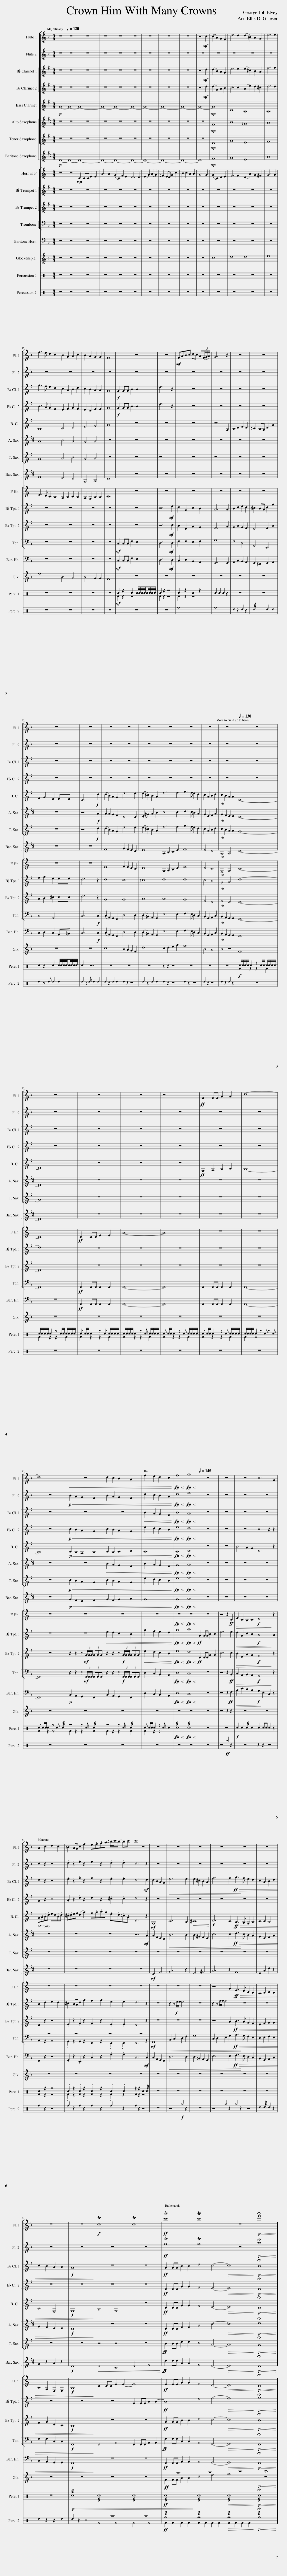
X:1
%%score [ 1 2 [ 3 4 ] 5 [ 6 7 ] 8 ] [ 9 [ 10 11 ] ( 12 13 ) ] 14 ( 15 16 ) ( 17 18 ) ( 19 20 )
L:1/8
Q:1/4=120
M:4/4
I:linebreak $
K:F
V:1 treble
V:2 treble
V:3 treble transpose=-2
V:4 treble transpose=-2
V:5 treble transpose=-14
V:6 treble transpose=-9
V:7 treble transpose=-14
V:8 treble transpose=-21
V:9 treble transpose=-7
V:10 treble transpose=-2
V:11 treble transpose=-2
V:12 bass
V:13 bass
V:14 bass
V:15 treble transpose=24
V:16 treble transpose="24 "
V:17 perc
K:none
V:18 perc
K:none
V:19 perc
K:none
V:20 perc
K:none
V:1
 z8 | z8 | z8 | z8 | z8 | %5
 z8 | z8 | z8 | z8 | z6!mf! c2 | %10
 (c2 A2) G2 F2 | d6 d2 | (d2 =B2) A2 G2 | e6 e2 |$ f3 e d2 c2 | %15
 B2 G2 A2 c2 | B2 A2 G2 G2 | F8 | z8 | z8 | %20
!mf! FABc dc A(3(F/G/A/) | G6 z2 | z8 | z8 |$ z8 | %25
 z8 | z8 | z8 | z8 | z8 | %30
 z8 | z8 | z8 |[Q:1/4=130] z8 |$ z8 | %35
 z8 | z8 | z8 |!ff! F2 FF A2 A2 | d8- |$ %40
 d8 |!<(! z8 | d2 c2 B2 A2 | f2 e2 d2 c2!<)! |!<(! f8!<)! | %45
!<(! g8!<)! |[Q:1/4=145] z8 | z8 | z8 | z6 G2 |$ %50
 A2 c2 d2 c2 | =B2 AG c2 f2 | .e.f.g.a =b/c'/b- bc' | c'4 z4 | z8 | %55
 z8 | z8 | z8 | z8 | z8 |$ %60
 z8 | z8 |!f! Tc8 | Tc8 |!ff! Tc'8 | %65
 Tc'8 | z8 |!p!!<(! !fermata!f'8!<)! |] %68
V:2
 z8 | z8 | z8 | z8 | z8 | %5
 z8 | z8 | z8 | z8 | z8 | %10
 z8 | z8 | z8 | z8 |$ z8 | %15
 z8 | z8 | z8 | z8 | z8 | %20
 z8 | z8 | z8 | z8 |$ z8 | %25
 z8 | z8 | z8 | z8 | z8 | %30
 z8 | z8 | z8 | z8 |$ z8 | %35
 z8 | z8 | z8 | z8 | z8 |$ %40
 z8 |!p!!<(! B2 A2 G2 F2 | B2 A2 G2 F2 | d2 c2 B2 A2!<)! |!<(! d8!<)! | %45
!<(! e8!<)! | z8 | z8 | z8 | z8 |$ %50
 .c2 z2 z4 | .d2 z2 .e2 z2 | .e2 z2 .d2 .d2 | c6 z2 | z8 | %55
 z8 | z8 | z8 | z8 | z8 |$ %60
 z8 | z8 | z8 | z8 |!ff! Tf8 | %65
 Tf8 | z8 |!p!!<(! !fermata!a8!<)! |] %68
V:3
[K:G] z8 | z8 | z8 | z8 | z8 | %5
 z8 | z8 | z8 | z8 | z6!mf! d2 | %10
 (d2 B2) A2 G2 | e6 e2 | (e2 ^c2) B2 A2 | f6 f2 |$ g3 f e2 d2 | %15
 c2 A2 B2 d2 | c2 B2 A2 A2 | G8 |!f! G2 GG B2 B2 | e6 z2 | %20
 z8 | z8 | z8 | z8 |$ z8 | %25
 z8 | z8 | z8 | z8 | z8 | %30
 z8 | z8 | z8 | z8 |$ z8 | %35
 z8 | z8 | z8 | z8 | z8 |$ %40
 z8 | z8 | z8 |!<(! B2 A2 G2 F2!<)! |!<(! B8!<)! | %45
!<(! A8!<)! | z8 | z8 | z8 | z8 |$ %50
 .d2 z2 z4 | .e2 z2 .f2 z2 | .f2 z2 .e2 .e2 | d6!mf! d2 | d2 B2 A2 G2 | %55
!<(! e6 e2 | e2 ^c2 B2 A2 | f6 f2 |!ff!!>(! g3!<)! f e2 d2 | c2 A2 B2 d2 |$ %60
 c2 B2 A2 A2 |!f! G8!>)! | z8 | z8 |!ff! G2 GG B2 B2 | %65
 d4 c4- |!>(! c8!>)! |!p!!<(! !fermata!B8!<)! |] %68
V:4
[K:G] z8 | z8 | z8 | z8 | z8 | %5
 z8 | z8 | z8 | z8 | z6!mf! d2 | %10
 (d2 G2) A2 B2 | c6 c2 | (A2 e2) d2 ^c2 | d6 d2 |$ B3 A G2 F2 | %15
 E2 F2 G2 F2 | E2 D2 F2 F2 | G8 |!f! G2 GG B2 B2 | e6 z2 | %20
 z8 | z8 | z8 | z8 |$ z8 | %25
 z8 | z8 | z8 | z8 | z8 | %30
 z8 | z8 | z8 | z8 |$ z8 | %35
 z8 | z8 | z8 | z8 | z8 |$ %40
 z8 |!p!!<(! c2 B2 A2 G2 | c2 B2 A2 G2 | e2 d2 c2 B2!<)! |!<(! e8!<)! | %45
!<(! d8!<)! | z8 | z8 | z8 | z4 z2 z2 |$ %50
 .G2 z2 z4 | .A2 z2 .d2 z2 | .d2 z2 .^c2 .c2 | d6 z2 | z8 | %55
 z8 | z8 | z8 | z8 | z8 |$ %60
 z8 | z8 | z8 | z8 |!ff! D2 DD G2 G2 | %65
 F4 E4- |!>(! E8!>)! |!p!!<(! !fermata!D8!<)! |] %68
V:5
[K:G]!p! G8- | G8- | G8- | G8- | G8- | %5
 G8- | G8- | G8- | G8- | G8- | %10
!mp! G8 | C8 | A,8 | A,8 |$ B,8 | %15
 C4 D4 | E4 F4 | G8 | z8 | z8 | %20
 z8 | z6 A,2 | B,2 D2 E2 D2 | ^C2 B,A, D2 G2 |$ F2 G2 E2 EE | %25
 D6!f! d2 | (d2 B2) A2 G2 | e6 e2 | (e2 ^c2) B2 A2 | f6 f2 | %30
 g3 f e2 d2 | c2 A2 B2 d2 | c2 B2 A2 A2 | D8- |$ D8 | %35
 z8 | z8 | z8 |!ff! G,2 A,2 B,2 C2 | B,8- |$ %40
 B,8 |!p!!<(! C2 B,2 A,2 B,2 | C2 B,2 C2 D2 | C8!<)! |!<(! C8!<)! | %45
!<(! D8!<)! | z8 | z8 | B4 A2 G2 | D6 z2 |$ %50
 .G.A.B.d .e.d.B.d | .^c.d.e.f (d2 g2) | .f.g.a.g .e.d.^c.A | D6 z2 |!mf! G,8 | %55
 C6 B,2 |!<(! ^C8!<)! |!f! D6 C2 |!ff!!>(! B,3 A, G,2 B,2 | C2 C2 B,4 |$ %60
 C4 F,4 |!f! G,8!>)! | B,4 G,4 | z8 |!ff! D2 DD G2 G2 | %65
 F4 E4- |!>(! E8!>)! |!p!!<(! !fermata!D8!<)! |] %68
V:6
[K:D] z8 | z8 | z8 | z8 | z8 | %5
 z8 | z8 | z8 | z8 | z8 | %10
!mp! F8 | B8 | ^G8 | A8 |$ A8 | %15
 B4 A4 | G4 A4 | z8 | z8 | z8 | %20
 z8 | z8 | z8 | z8 |$ z8 | %25
 z6!f! A2 | A2 A2 G2 F2 | D6 D2 | (E2 ^G2) A2 B2 | c6 c2 | %30
 d3 c B2 A2 | G2 E2 F2 A2 | G2 F2 E2 E2 | D8- |$ D8 | %35
 z8 | z8 | z8 | z8 | z8 |$ %40
 z8 | z8 |!<(! B2 A2 G2 F2 | B2 A2 G2 F2!<)! |!<(! G8!<)! | %45
!<(! A8!<)! | z8 | z8 | z8 | z8 |$ %50
 z8 | z8 | z8 | z6!mf! A2 | A2 F2 E2 D2 | %55
!<(! B6 B2 | B2 ^G2 F2 E2 | c6 c2 |!ff!!>(! d3!<)! c B2 A2 | G2 E2 F2 A2 |$ %60
 G2 F2 E2 E2 |!f! D8!>)! | z8 | z8 |!ff! D2 DD F2 F2 | %65
 A4 c4- |!>(! c8!>)! |!p!!<(! !fermata!d8!<)! |] %68
V:7
[K:G] z8 | z8 | z8 | z8 | z8 | %5
 z8 | z8 | z8 | z8 | z8 | %10
!mp! D8 | G8 | E8 | F8 |$ G8 | %15
 A4 B4 | G4 A4 | z8 | z8 | z8 | %20
 z8 | z8 | z8 | z8 |$ z8 | %25
 z6!f! d2 | (d2 B2) A2 G2 | e6 e2 | (e2 ^c2) B2 A2 | f6 f2 | %30
 g3 f e2 d2 | c2 A2 B2 d2 | c2 B2 A2 A2 | G8- |$ G8 | %35
 z8 | z8 | z8 | z8 | z8 |$ %40
 z8 |!p!!<(! c2 B2 A2 G2 | c2 B2 A2 G2 | e2 d2 c2 B2!<)! |!<(! e8!<)! | %45
!<(! f8!<)! | z8 | z8 | z8 | z8 |$ %50
 z8 | z8 | z8 | z8 | z8 | %55
 z8 | z8 | z8 | z8 | z8 |$ %60
 z8 | z8 | z4 z4 | z8 |!ff! B2 BB d2 d2 | %65
 c4 A4- |!>(! A8!>)! |!p!!<(! !fermata!G8!<)! |] %68
V:8
[K:D]!p! D8- | D8- | D8- | D8- | D8- | %5
 D8- | D8- | D8- | D8- | D8 | %10
!mp! F8 | G8 | E8 | A8 |$ F8 | %15
 E4 D4 | G,4 A,4 | D8 | z8 | z8 | %20
 z8 | z8 | z8 | z8 |$ z8 | %25
 z8 | F8 | G2 F2 E2 D2 | E8 | A,2 B,2 C2 E2 | %30
 F8 | E4 D4 | G,4 A,4 | D8- |$ D8 | %35
 z8 | z8 | z8 | z8 | z8 |$ %40
 z8 |!p!!<(! G2 F2 E2 F2 | G2 F2 G2 A2 | G8!<)! |!<(! G8!<)! | %45
!<(! A8!<)! | z8 | z8 | z8 | z8 |$ %50
 z8 | z8 | z8 | z8 |!mf! D4 F4 | %55
 G6 z2 | E4 ^G4 | A6 z2 | F8 | E2 A2 d2 z2 |$ %60
 G2 z2 A2 z2 |!f! D8 |!<(! D4 B,4 | D4 F4!<)! |!ff!!ff! d2 dd A2 A2 | %65
 F4 E4- |!>(! E8!>)! |!p!!<(! !fermata!D8!<)! |] %68
V:9
[K:C] z8 | z8 |!mp! C2 CC E2 E2 | A6 A2 | (G2 C2) F2 E2 | %5
 D6 D2 | (E2 G2) (A2 G2) | ^F2 ED G2 c2 | B2 c2 A2 A2 | G6 G2 | %10
 (G2 C2) D2 E2 | F6 F2 | (D2 A2) G2 ^F2 | G6 G2 |$ E3 D C2 B,2 | %15
 A,2 B,2 C2 B,2 | A,2 G,2 B,2 B,2 | C8 | z8 | z8 | %20
 z8 | z8 | z8 | z8 |$ z8 | %25
 z8 | E8 | F2 E2 D2 C2 | D8 | G,2 A,2 B,2 D2 | %30
 E8 | D4 C4 | F,4 G,4 | C8- |$ C8 | %35
!ff! C2 CC E2 E2 | A8- | A8 | z8 | z8 |$ %40
 z8 | z8 | z8 | z8 |!<(! z8!<)! | %45
!<(! z8!<)! | z8 | z4 z2!ff! C2 |!>(! E2 C2 B,2 C2 |!f! D6!>)! z2 |$ %50
 z8 | z8 | z8 | z8 | z8 | %55
 z8 | z8 | z6 G2 |!ff!!>(! E3 D C2 B,2 | A,2 B,2 C2 B,2 |$ %60
 A,2 F,2 D,2 D,2 |!f! G,8!>)! | C2 CC E2 E2- | E8 |!ff! E2 EE G2 G2 | %65
 F4 D4- |!>(! D8!>)! |!p!!<(! !fermata!C8!<)! |] %68
V:10
[K:G] z8 | z8 | z8 | z8 | z8 | %5
 z8 | z8 | z8 | z8 | z8 | %10
 z8 | z8 | z8 | z8 |$ z8 | %15
 z8 | z8 | z8 | z8 | z6!mf! e2 | %20
 d2 G2 c2 B2 | A6 A2 | B2 d2 e2 d2 | ^c2 BA d2 g2 |$ f2 g2 e2 ee | %25
 d6 z2 | d8 | c8 | ^c8 | d8 | %30
 d8 | c4 B4 | G4 A4 | d8- |$ d8 | %35
 z8 | z8 | z8 | z8 | z8 |$ %40
 z8 | z8 |!<(! e2 d2 c2 B2 | g2 f2 e2 d2!<)! |!<(! g8!<)! | %45
!<(! a8!<)! |!ff! G2 GG B2 B2 | e6 e2 |!>(! d2 G2 c2 B2 |!f! A6!>)! A2 |$ %50
 B2 d2 e2 d2 | ^c2 BA d2 g2 | f2 g2 e2 e2 | d6 z2 | z8 | %55
 z2 z!f! e/e/ e4 | z8 | z2 z f/f/ f4 | z8 | z8 |$ %60
 z8 | z8 | z8 | G2 GG B2 B2- |!ff! B8 | %65
 e4 f4- |!>(! f8!>)! |!p!!<(! !fermata!g8!<)! |] %68
V:11
[K:G] z8 | z8 | z8 | z8 | z8 | %5
 z8 | z8 | z8 | z8 | z8 | %10
 z8 | z8 | z8 | z8 |$ z8 | %15
 z8 | z8 | z8 | z8 | z6!mf! c2 | %20
 B2 E2 A2 G2 | F6 A2 | G2 B2 G2 F2 | E4 F2 B2 |$ A2 B2 ^c2 cc | %25
 d6 z2 | G8 | G8 | A8 | A8 | %30
 G8 | E4 D4 | E4 D4 | D8- |$ D8 | %35
 z8 | z8 | z8 | z8 | z8 |$ %40
 z8 | z2 z2 z!mf! (3G/G/G/ (3GGG | z2 z2 z!f! (3G/G/G/ (3GGG |!<(! e2 d2 c2 B2!<)! |!<(! e8!<)! | %45
!<(! d8!<)! |!ff! D2 DD G2 G2 | c6 c2 |!>(! B2 E2 A2 G2 |!f! F6!>)! z2 |$ %50
 .D2 z2 z4 | .E2 z2 .F2 z2 | .F2 z2 .E2 .E2 | D6 z2 | z8 | %55
 z8 | z8 | z6 A2 |!ff!!>(! B3 A G2 F2 | E2 F2 G2 G2 |$ %60
 F2 G2 D2 C2 |!f! B,8!>)! | z8 | z8 |!ff! G2 GG B2 B2 | %65
 d4 c4- |!>(! c8!>)! |!p!!<(! !fermata!B8!<)! |] %68
V:12
 z8 | z8 | z8 | z8 | z8 | %5
 z8 | z8 | z8 | z8 | z8 | %10
 z8 | z8 | z8 | z8 |$ z8 | %15
 z8 | z8 | z8 |!mf! C,2 C,C, F,2 E,2 | D,6!mf! D,2 | %20
 F,2 F,2 E,2 F,2 | G,8 | F,4 D,4 | G,,4 E,,4 |$ C,4 G,,4 | %25
 C,6!f! C,2 | (C,2 A,,2) G,,2 F,,2 | D,6 D,2 | (D,2 =B,,2) A,,2 G,,2 | E,6 E,2 | %30
 F,3 E, D,2 C,2 | B,,2 G,,2 A,,2 C,2 | B,,2 A,,2 G,,2 G,,2 | F,,8- |$ F,,8 | %35
!ff! F,,2 F,,F,, F,,2 F,,2 | F,,8- | F,,8 | F,,2 F,,F,, F,,2 F,,2 | F,,8- |$ %40
 F,,8 | z2 z2 z!mf! (3F,,/F,,/F,,/ (3F,,F,,F,, | z2 z2 z!f! (3F,,/F,,/F,,/ (3F,,F,,F,, | D,2 C,2 B,,2 A,,2 |!<(! D,8!<)! | %45
!<(! C,8!<)! | z8 | z4 z2!ff! B,,2 |!>(! C,2 A,,2 B,,2 A,,2 |!f! G,,6!>)! z2 |$ %50
 z8 | z8 | z8 | z8 |!mf! F,,8 | %55
!<(! B,,2 C,2 D,2 F,2 | G,8 | C,2 D,2 E,2 G,2 |!ff!!>(! A,3!<)! G, F,2 E,2 | D,2 E,2 F,2 E,2 |$ %60
 F,2 F,2 C,2 C,2 |!f! F,,8!>)! | F,,4 A,,4 | F,,2 F,,F,, A,,2 A,,2 |!ff! F,2 F,F, C,2 C,2 | %65
 A,,4 G,,4- |!>(! G,,8!>)! |!p!!<(! !fermata!F,,8!<)! |] %68
V:13
 x8 | x8 | x8 | x8 | x8 | %5
 x8 | x8 | x8 | x8 | x8 | %10
 x8 | x8 | x8 | x8 |$ x8 | %15
 x8 | x8 | x8 | x8 | x8 | %20
 x8 | x8 | x8 | x8 |$ x8 | %25
 x8 | x8 | x8 | x8 | x8 | %30
 x8 | x8 | x8 | x8 |$ x8 | %35
 x8 | x8 | x8 | x8 | x8 |$ %40
 x8 | x8 | x8 | x8 | x8 | %45
 x8 | x8 | x8 | x8 | x8 |$ %50
 .A,,2 z2 z4 | .G,,2 z2 .G,,2 z2 | .E,,2 z2 .E,,2 .E,,2 | E,,6 z2 | x8 | %55
 x8 | x8 | x8 | x8 | x8 |$ %60
 x8 | x8 | x8 | x8 | x8 | %65
 x8 | x8 | x8 |] %68
V:14
 z8 | z8 | z8 | z8 | z8 | %5
 z8 | z8 | z8 | z8 | z8 | %10
 z8 | z8 | z8 | z8 |$ z8 | %15
 z8 | z8 | z8 |!mf! C,2 C,C, F,2 E,2 | D,6!mf! D,2 | %20
 C,2 D,2 B,,2 A,,2 | G,,6 G,,2 | A,,2 C,2 B,,2 A,,2 | G,,2 ^F,,2 G,,2 A,,2 |$ C,2 D,2 C,2 A,,=B,, | %25
 C,6!f! C,2 | (C,2 A,,2) G,,2 F,,2 | D,6 D,2 | (D,2 =B,,2) A,,2 G,,2 | E,6 E,2 | %30
 F,3 E, D,2 C,2 | B,,2 G,,2 A,,2 C,2 | B,,2 A,,2 G,,2 G,,2 | F,,8 |$ z8 | %35
!ff! F,,2 F,,F,, F,,2 F,,2 | F,,8- | F,,8 | F,,2 F,,F,, F,,2 F,,2 | F,,8- |$ %40
 F,,8 |!p! B,,2 A,,2 G,,2 F,,2 | B,,2 A,,2 G,,2 F,,2 | D,2 C,2 B,,2 A,,2 |!<(! D,8!<)! | %45
!<(! C,8!<)! | z8 | z4 z2!ff! F,2 |!>(! A,2 C2 B,2 A,2 |!f! G,2!>)! E,2 C,2 z2 |$ %50
 .F,,2 z2 z4 | .G,,2 z2 .E,,2 z2 | .C,2 z2 .G,2 .G,2 | C,6!mf! C,2 | C,2 A,,2 G,,2 F,,2 | %55
!<(! D,6 D,2 | D,2 =B,,2 A,,2 G,,2 | E,6 E,2 |!ff!!>(! F,3!<)! E, D,2 C,2 | B,,2 G,,2 A,,2 C,2 |$ %60
 B,,2 A,,2 G,,2 G,,2 |!f! F,,8!>)! | z8 | z8 |!ff! F,,2 F,,F,, A,,2 A,,2 | %65
 A,,4 G,,4- |!>(! G,,8!>)! |!p!!<(! !fermata!F,,8!<)! |] %68
V:15
 z8 | z8 | z8 | z8 | z8 | %5
 z8 | z8 | z8 | z8 | z8 | %10
 c8 | d8 | d8 | e8 |$ f8 | %15
 B4 A4 | B4 G2 G2 | F8 | z8 | z8 | %20
 z8 | z8 | z8 | z8 |$ z8 | %25
 z8 | c8 | B2 A2 G2 F2 | d8 | c2 d2 e2 g2 | %30
 f8 | B4 A4 | B4 z4 | F8 |$ z8 | %35
 z8 | z8 | z8 | z8 | z8 |$ %40
 z8 | z8 | z8 | z8 | z8 | %45
 z8 | z8 | z4 z2 z2 | z8 | z8 |$ %50
 z8 | z8 | z8 | z8 | z8 | %55
 z8 | z8 | z8 | z8 | z8 |$ %60
 z8 | z8 | z8 | z8 |!ff!!ff! z8 | %65
 z8 | z8 |!p!!<(! !fermata!z8!<)! |] %68
V:16
 x8 | x8 | x8 | x8 | x8 | %5
 x8 | x8 | x8 | x8 | x8 | %10
 x8 | x8 | x8 | x8 |$ x8 | %15
 x8 | x8 | x8 | x8 | x8 | %20
 x8 | x8 | x8 | x8 |$ x8 | %25
 x8 | x8 | x8 | x8 | x8 | %30
 x8 | x8 | x8 | x8 |$ x8 | %35
 x8 | x8 | x8 | x8 | x8 |$ %40
 x8 | x8 | x8 | x8 | x8 | %45
 x8 | x8 | x8 | x8 | x8 |$ %50
 x8 | x8 | x8 | x8 | x8 | %55
 x8 | x8 | x8 | x8 | x8 |$ %60
 x8 | x8 | x8 | x8 | F2 FF A2 A2 | %65
 c4 e4 | f8 | x8 |] %68
V:17
[K:C] z8 | z8 | z8 | z8 | z8 | %5
 z8 | z8 | z8 | z8 | z8 | %10
 z8 | z8 | z8 | z8 |$ z8 | %15
 z8 | z8 | z8 |!mf! c2 z2 c2 c/4c/4c/4c/4c/4c/4c/4c/4 | c2 z2 z4 | %20
 c2 z2 c2 z2 | c2 c2 c2 z2 | z8 | z8 |$ c2 z2 c2 c/4c/4c/4c/4c/4c/4c/4c/4 | %25
 c2 z6 | z8 | z8 | z8 | z2 z2 z4 | %30
 z8 | z8 | z8 |!f! c/c/c/c/ c2 z c/c/ c/c/c/c/ |$ c/c/c/c/ c2 z c/c/ c/c/c/c/ | %35
 c c/c/ c2 z c c/c/c/c/ | c/c/c/c/ c2 z c c/c/c/c/ | c c/c/ c2 z c c/c/c/c/ | c c/c/ c2 z c c/c/c/c/ | c/c/c/c/ c2 z c z c |$ %40
 c c/c/ c2 z c !///!c2 | z4 z c !///!c2 | z4 z c !///!c2 | c c/c/ c2 z c c2 |!<(! !///!c8!<)! | %45
!<(! !///!c8!<)! | z8 | z8 |!f! c2 c2 !///!c2 c2 | c2 cc c2 z2 |$ %50
 .c2 z2 z4 | .c2 z2 .c2 z2 | .c2 z2 .c2 .c2 | z2 z2 c2 !///!c2 | z8 | %55
 z8 | z8 | z8 | z8 | z8 |$ %60
 z8 |!p!!<(! !///!c8 | !///!c8 | !///!c8 |!ff! !///!c8!<)! | %65
 !///!c8 |!>(! !///!c8!>)! |!p!!<(! !///!!fermata!c8!<)! |] %68
V:18
[K:C] x8 | x8 | x8 | x8 | x8 | %5
 x8 | x8 | x8 | x8 | x8 | %10
 x8 | x8 | x8 | x8 |$ x8 | %15
 x8 | x8 | x8 | F2 z2 z4 | F2 z2 z4 | %20
 F2 z2 z4 | x8 | x8 | x8 |$ x8 | %25
 x8 | x8 | x8 | x8 | x8 | %30
 x8 | x8 | x8 | F2 z2 z2 F2 |$ F2 z2 z2 F2 | %35
 F2 z2 z2 F2 | F2 z2 z2 F2 | F2 z2 z2 F2 | F2 z2 z2 F2 | F2 z6 |$ %40
 F2 z2 z3/2 x5/2 | F2 z2 z2 F2 | F2 z2 z2 F2 | F2 z2 z3/2 x5/2 | x8 | %45
 x8 | x8 | x8 | x8 | x8 |$ %50
 .F2 z2 z4 | .F2 z2 .F2 z2 | .F2 z2 .F2 z2 | .F2 z2 z4 | x8 | %55
 x8 | x8 | x8 | x8 | x8 |$ %60
 x8 | x8 | x8 | x8 | x8 | %65
 x8 | x8 | x8 |] %68
V:19
[K:C] z8 | z8 | z8 | z8 | z8 | %5
 z8 | z8 | z8 | z8 | z8 | %10
 z8 | z8 | z8 | z8 |$ z8 | %15
 z8 | z8 | z8 | z8 | z8 | %20
 _f8 | _f8 | _d2 z2 _d2 z2 | !///!_d4 _d2 _d2 |$ _d2 z _d _d2 _d2 | %25
 _d2 z _d _d2 _d2 | _d2 z2 _d2 _d2 | _d2 z2 z4 | _d2 z2 _d2 _d2 | _d2 z2 z4 | %30
 _d2 z2 z4 | _d2 z2 z4 | _d2 z2 _d2 z2 | z8 |$ z8 | %35
 z8 | z8 | z8 | z8 | z8 |$ %40
 z8 | z8 | z8 | z8 | z8 | %45
 z8 | z8 | z4!ff! ^a2 z2 | z8 | z2 z2 z4 |$ %50
 _f2 z2 z4 | _f2 z2 _f2 z2 | _f2 z2 _f2 z2 | _f2 z2 z4 | z8 | %55
 z4!f! ^a2 z2 | z8 | z4 ^a2 z2 | ^a2 z2 z4 | _d2 !///!_d2 _d2 z2 |$ %60
 _d2 z2 z2 _d2 | _d2 z2 z4 | z8 | z8 |!ff! !///!_f8 | %65
 !///!_f8 |!>(! !///!_f8!>)! |!p!!<(! !///!!fermata!_f8!<)! |] %68
V:20
[K:C] x8 | x8 | x8 | x8 | x8 | %5
 x8 | x8 | x8 | x8 | x8 | %10
 x8 | x8 | x8 | x8 |$ x8 | %15
 x8 | x8 | x8 | x8 | x8 | %20
 x8 | x8 | x8 | x8 |$ x8 | %25
 x8 | x8 | x8 | x8 | x8 | %30
 x8 | x8 | x8 | x8 |$ x8 | %35
 x8 | x8 | x8 | x8 | x8 |$ %40
 x8 | x8 | x8 | x8 | x8 | %45
 x8 | x8 | x8 | x8 | x8 |$ %50
 x8 | x8 | x8 | x8 | x8 | %55
 x8 | x8 | x8 | x8 | x8 |$ %60
 x8 | x8 | F4 F4 | F4 F4 | F2 F2 F2 F2 | %65
 F2 F2 F2 F2 | F2 F2 F2 F2 | x8 |] %68
